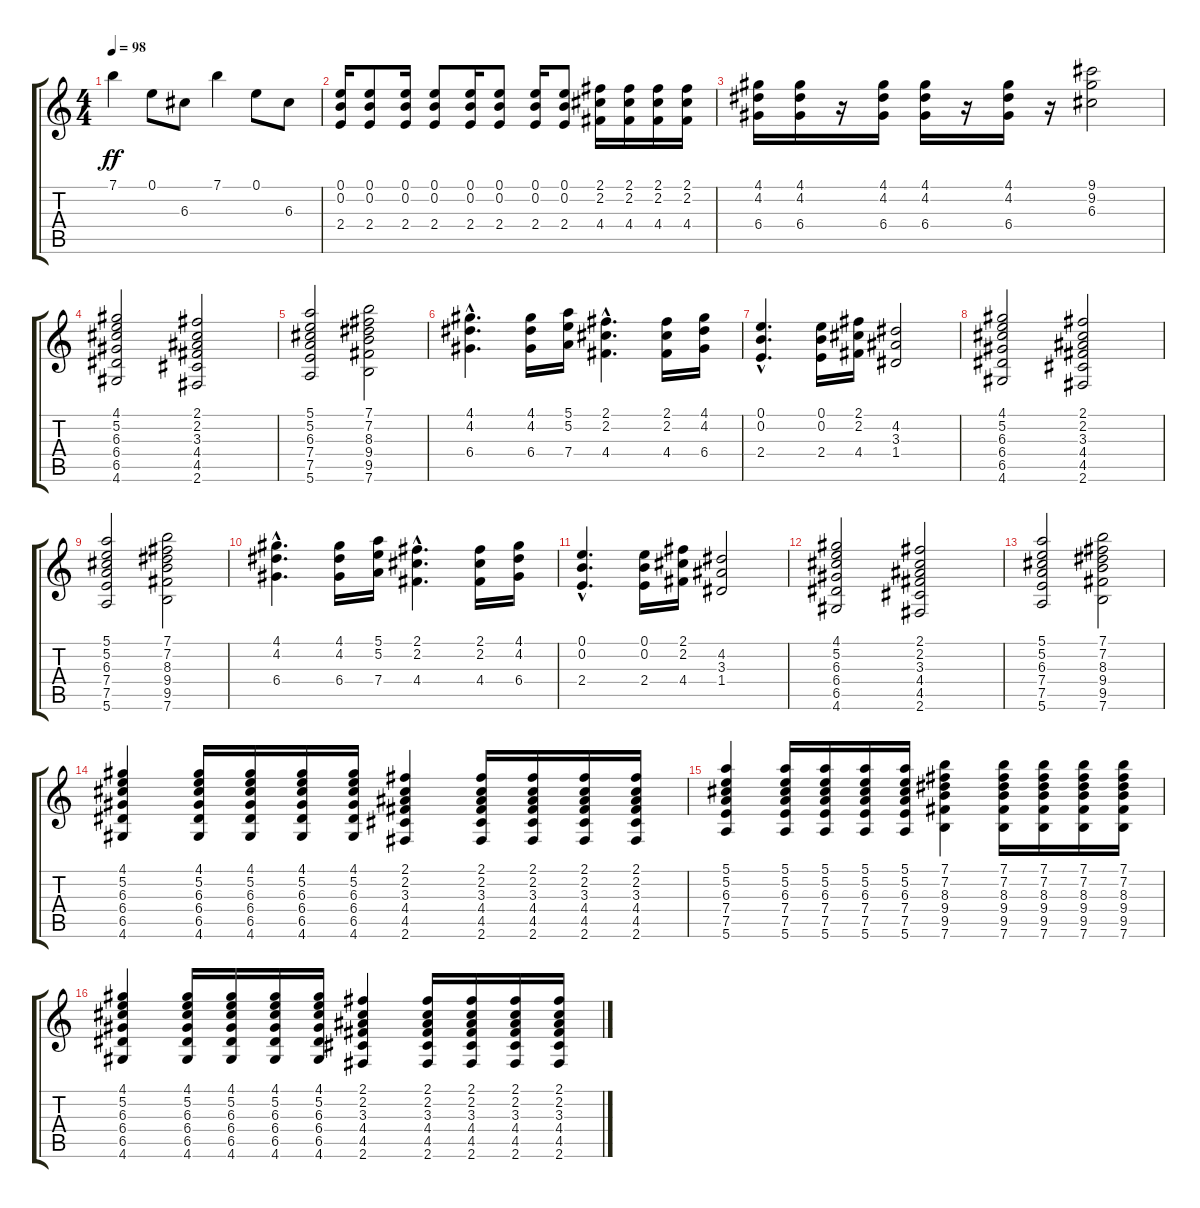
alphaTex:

\track "" {instrument overdrivenguitar}
\staff {score tabs}
\tuning (E4 B3 G3 D3 A2 E2) {hide}
\ts (4 4)
\tempo 98
\clef g2
\ks c
7.1.4{dy ff} 0.1.8 6.3.8 7.1.4 0.1.8 6.3.8 |
(0.1 0.2 2.4).16 (0.1 0.2 2.4).8 (0.1 0.2 2.4).16 (0.1 0.2 2.4).8 (0.1 0.2 2.4).16 (0.1 0.2 2.4).8 (0.1 0.2 2.4).16 (0.1 0.2 2.4).8 (2.1 2.2 4.4).16 (2.1 2.2 4.4).16 (2.1 2.2 4.4).16 (2.1 2.2 4.4).16 |
(4.1 4.2 6.4).16 (4.1 4.2 6.4).16 r.16 (4.1 4.2 6.4).16 (4.1 4.2 6.4).16 r.16 (4.1 4.2 6.4).16 r.16 (9.1 9.2 6.3).2 |
(4.1 5.2 6.3 6.4 6.5 4.6).2 (2.1 2.2 3.3 4.4 4.5 2.6).2 |
(5.1 5.2 6.3 7.4 7.5 5.6).2 (7.1 7.2 8.3 9.4 9.5 7.6).2 |
(4.1{hac} 4.2 6.4{hac}).4{d} (4.1 4.2 6.4).16 (5.1 5.2 7.4).16 (2.1{hac} 2.2 4.4{hac}).4{d} (2.1 2.2 4.4).16 (4.1 4.2 6.4).16 |
(0.1{hac} 0.2 2.4{hac}).4{d} (0.1 0.2 2.4).16 (2.1 2.2 4.4).16 (4.2 3.3 1.4).2 |
(4.1 5.2 6.3 6.4 6.5 4.6).2 (2.1 2.2 3.3 4.4 4.5 2.6).2 |
(5.1 5.2 6.3 7.4 7.5 5.6).2 (7.1 7.2 8.3 9.4 9.5 7.6).2 |
(4.1{hac} 4.2 6.4{hac}).4{d} (4.1 4.2 6.4).16 (5.1 5.2 7.4).16 (2.1{hac} 2.2 4.4{hac}).4{d} (2.1 2.2 4.4).16 (4.1 4.2 6.4).16 |
(0.1{hac} 0.2 2.4{hac}).4{d} (0.1 0.2 2.4).16 (2.1 2.2 4.4).16 (4.2 3.3 1.4).2 |
(4.1 5.2 6.3 6.4 6.5 4.6).2 (2.1 2.2 3.3 4.4 4.5 2.6).2 |
(5.1 5.2 6.3 7.4 7.5 5.6).2 (7.1 7.2 8.3 9.4 9.5 7.6).2 |
(4.1 5.2 6.3 6.4 6.5 4.6).4 (4.1 5.2 6.3 6.4 6.5 4.6).16 (4.1 5.2 6.3 6.4 6.5 4.6).16 (4.1 5.2 6.3 6.4 6.5 4.6).16 (4.1 5.2 6.3 6.4 6.5 4.6).16 (2.1 2.2 3.3 4.4 4.5 2.6).4 (2.1 2.2 3.3 4.4 4.5 2.6).16 (2.1 2.2 3.3 4.4 4.5 2.6).16 (2.1 2.2 3.3 4.4 4.5 2.6).16 (2.1 2.2 3.3 4.4 4.5 2.6).16 |
(5.1 5.2 6.3 7.4 7.5 5.6).4 (5.1 5.2 6.3 7.4 7.5 5.6).16 (5.1 5.2 6.3 7.4 7.5 5.6).16 (5.1 5.2 6.3 7.4 7.5 5.6).16 (5.1 5.2 6.3 7.4 7.5 5.6).16 (7.1 7.2 8.3 9.4 9.5 7.6).4 (7.1 7.2 8.3 9.4 9.5 7.6).16 (7.1 7.2 8.3 9.4 9.5 7.6).16 (7.1 7.2 8.3 9.4 9.5 7.6).16 (7.1 7.2 8.3 9.4 9.5 7.6).16 |
(4.1 5.2 6.3 6.4 6.5 4.6).4 (4.1 5.2 6.3 6.4 6.5 4.6).16 (4.1 5.2 6.3 6.4 6.5 4.6).16 (4.1 5.2 6.3 6.4 6.5 4.6).16 (4.1 5.2 6.3 6.4 6.5 4.6).16 (2.1 2.2 3.3 4.4 4.5 2.6).4 (2.1 2.2 3.3 4.4 4.5 2.6).16 (2.1 2.2 3.3 4.4 4.5 2.6).16 (2.1 2.2 3.3 4.4 4.5 2.6).16 (2.1 2.2 3.3 4.4 4.5 2.6).16
